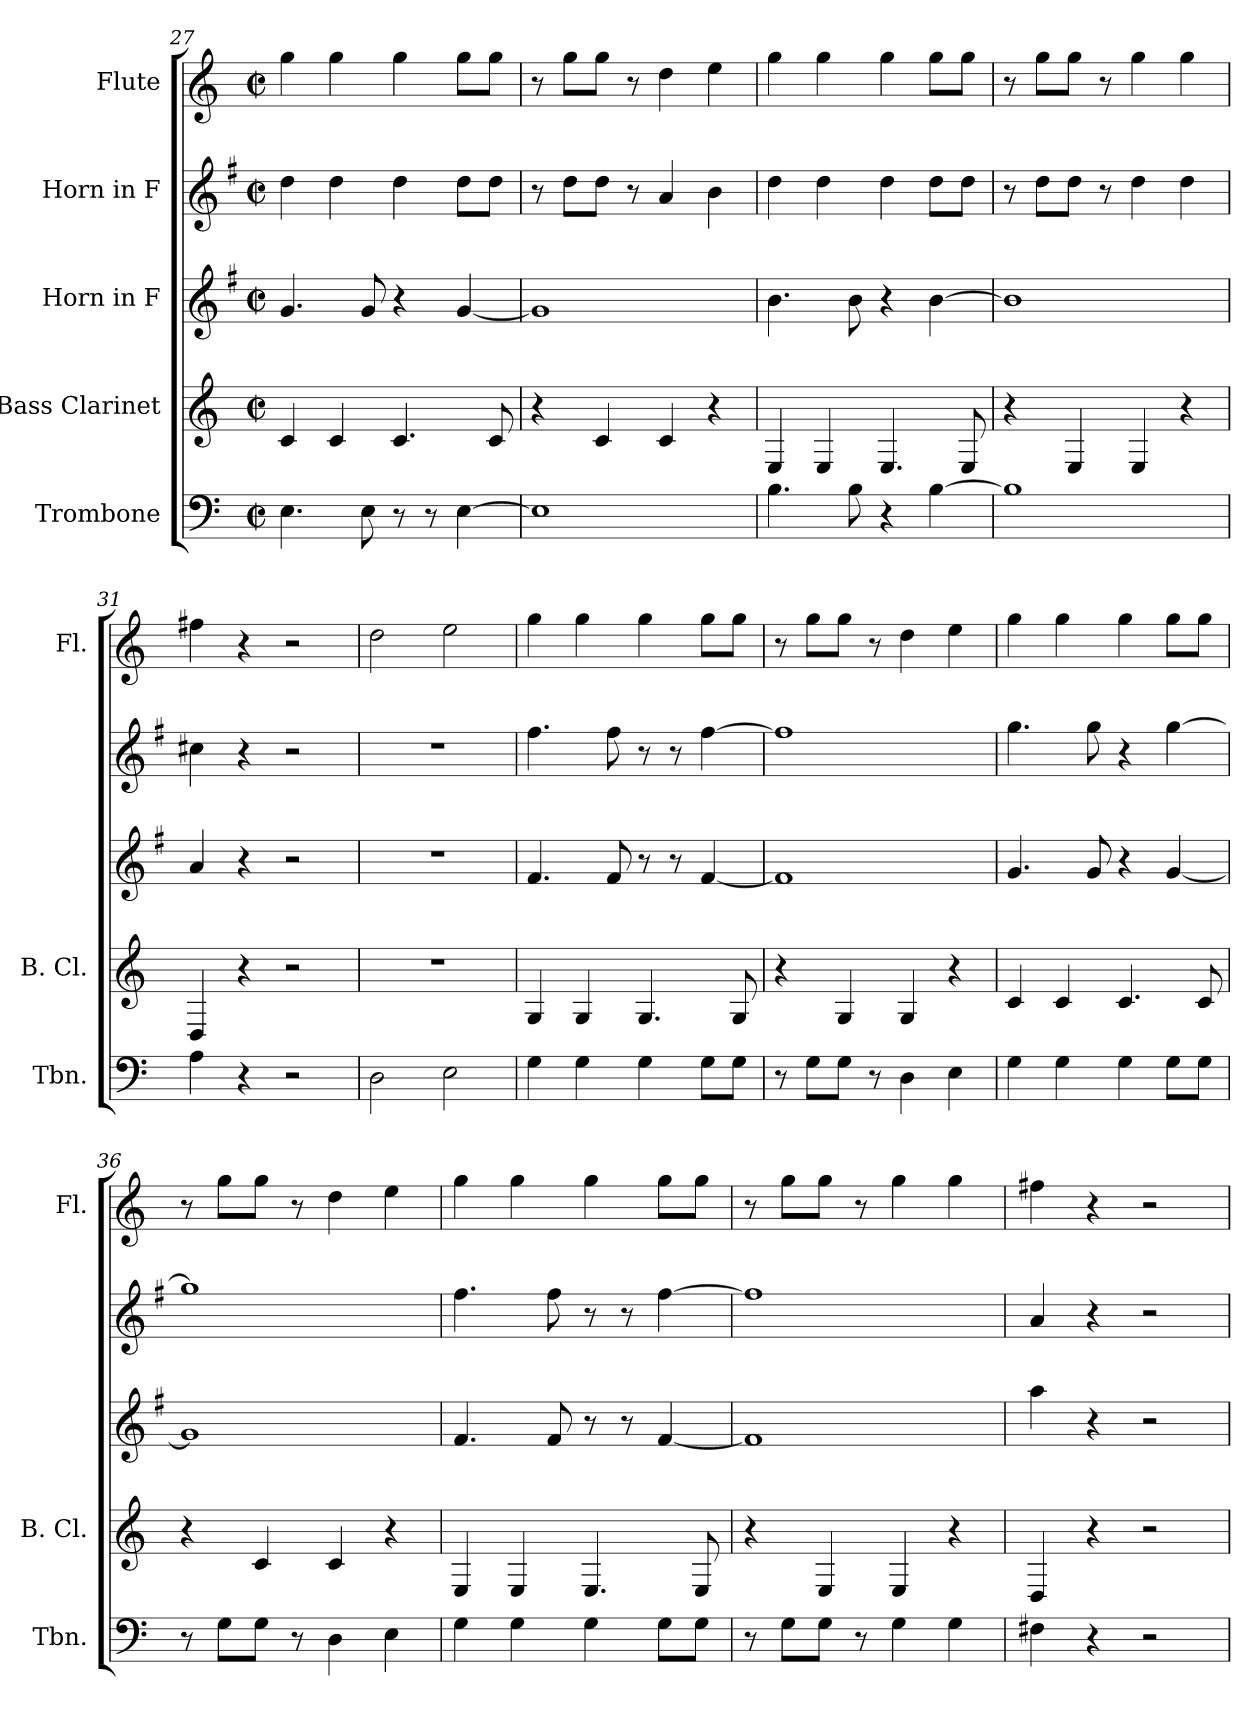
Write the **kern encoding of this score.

**kern	**kern	**kern	**kern	**kern
*part5	*part4	*part3	*part2	*part1
*staff5	*staff4	*staff3	*staff2	*staff1
*I"Trombone	*I"Bass Clarinet	*I"Horn in F	*I"Horn in F	*I"Flute
*I'Tbn.	*I'B. Cl.	*	*	*I'Fl.
*clefF4	*clefG2	*clefG2	*clefG2	*clefG2
*	*ITrd8c14	*ITrd4c7	*ITrd4c7	*
*k[]	*k[]	*k[]	*k[]	*k[]
*M2/2	*M2/2	*M2/2	*M2/2	*M2/2
*met(c|)	*met(c|)	*met(c|)	*met(c|)	*met(c|)
=27	=27	=27	=27	=27
4.E\	4C/	4.c/	4g\	4gg\
.	4C/	.	4g\	4gg\
8E\	.	8c/	.	.
8r	4.C/	4r	4g\	4gg\
8r	.	.	.	.
[4E\	.	[4c/	8g\L	8gg\L
.	8C/	.	8g\J	8gg\J
!!LO:PB:g=z
=28	=28	=28	=28	=28
1E]	4r	1c]	8r	8r
.	.	.	8g\L	8gg\L
.	4C/	.	8g\J	8gg\J
.	.	.	8r	8r
.	4C/	.	4d/	4dd\
.	4r	.	4e\	4ee\
=29	=29	=29	=29	=29
4.B\	4EE/	4.e\	4g\	4gg\
.	4EE/	.	4g\	4gg\
8B\	.	8e\	.	.
4r	4.EE/	4r	4g\	4gg\
[4B\	.	[4e\	8g\L	8gg\L
.	8EE/	.	8g\J	8gg\J
=30	=30	=30	=30	=30
1B]	4r	1e]	8r	8r
.	.	.	8g\L	8gg\L
.	4EE/	.	8g\J	8gg\J
.	.	.	8r	8r
.	4EE/	.	4g\	4gg\
.	4r	.	4g\	4gg\
=31	=31	=31	=31	=31
4A\	4DD/	4d/	4f#X\	4ff#X\
4r	4r	4r	4r	4r
2r	2r	2r	2r	2r
=32	=32	=32	=32	=32
2D\	1r	1r	1r	2dd\
2E\	.	.	.	2ee\
=33	=33	=33	=33	=33
4G\	4GG/	4.B/	4.b\	4gg\
4G\	4GG/	.	.	4gg\
.	.	8B/	8b\	.
4G\	4.GG/	8r	8r	4gg\
.	.	8r	8r	.
8G\L	.	[4B/	[4b\	8gg\L
8G\J	8GG/	.	.	8gg\J
=34	=34	=34	=34	=34
8r	4r	1B]	1b]	8r
8G\L	.	.	.	8gg\L
8G\J	4GG/	.	.	8gg\J
8r	.	.	.	8r
4D\	4GG/	.	.	4dd\
4E\	4r	.	.	4ee\
!!LO:LB:g=z
=35	=35	=35	=35	=35
4G\	4C/	4.c/	4.cc\	4gg\
4G\	4C/	.	.	4gg\
.	.	8c/	8cc\	.
4G\	4.C/	4r	4r	4gg\
8G\L	.	[4c/	[4cc\	8gg\L
8G\J	8C/	.	.	8gg\J
=36	=36	=36	=36	=36
8r	4r	1c]	1cc]	8r
8G\L	.	.	.	8gg\L
8G\J	4C/	.	.	8gg\J
8r	.	.	.	8r
4D\	4C/	.	.	4dd\
4E\	4r	.	.	4ee\
=37	=37	=37	=37	=37
4G\	4EE/	4.B/	4.b\	4gg\
4G\	4EE/	.	.	4gg\
.	.	8B/	8b\	.
4G\	4.EE/	8r	8r	4gg\
.	.	8r	8r	.
8G\L	.	[4B/	[4b\	8gg\L
8G\J	8EE/	.	.	8gg\J
=38	=38	=38	=38	=38
8r	4r	1B]	1b]	8r
8G\L	.	.	.	8gg\L
8G\J	4EE/	.	.	8gg\J
8r	.	.	.	8r
4G\	4EE/	.	.	4gg\
4G\	4r	.	.	4gg\
=39	=39	=39	=39	=39
4F#X\	4DD/	4dd\	4d/	4ff#X\
4r	4r	4r	4r	4r
2r	2r	2r	2r	2r
=	=	=	=	=
*-	*-	*-	*-	*-
